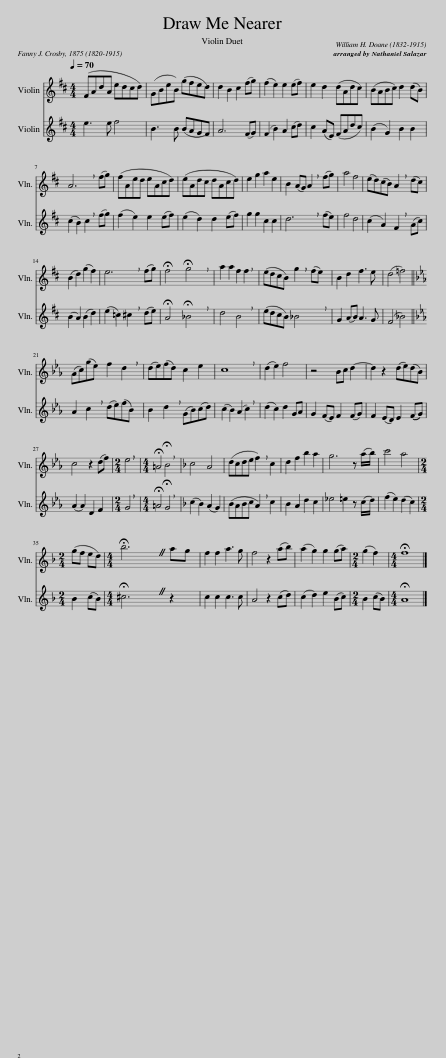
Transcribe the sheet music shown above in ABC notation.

X:1
%%score 1 2
L:1/8
Q:1/4=70
M:4/4
I:linebreak $
K:D
V:1 treble
V:2 treble
V:1
 (FAdA edcd) | (GBeB) (gfed) | d2 B2 c2 (fg) | (f2 e2) e2 (ef) | e2 d2 (dAdc) | %5
 (BABc) d2 (dB) |$ !breath!A6 (fg) | (fAed eAcd) | (eAdc dAcd) | e2 g2 a2 e2 | %10
 B2 (AG) !breath!A2 (fg) | a4 f4 | (ed)(cB) !breath!A2 (dc) |$ (B2 d2) (g2 f2) | !breath!e6 (fg) | %15
 !fermata!f4 !breath!!fermata!g4 | a2 a2 f2 !breath!f2 | (edcB) !breath!g2 (fe) | B2 d2 f3 e | (d4 =f4) ||$ %20
[K:Eb] (Ac)(ge) f2 !breath!d2 | (de)(fd) c2 e2 | !breath!c8 | (d2 e2) f4 | z4 Bc d2- | %25
 d2 z2 (de)(dB) |$ c4 z2 (df) |[M:2/4] !breath!e4 |[M:4/4] !fermata!=A4 !breath!!fermata!B4 |[K:F] c4 A4 | %30
 (dcde !breath!f2) c2 | d2 f2 b2 a2 | g6 z (a/b/) | c'4 a4 |$[M:2/4] (gf ed) | %35
[M:4/4] !fermata!b6 ag | f2 f2 a3 g | f4 z2 (ab) | (a2 g2) g2 (ga) |[M:2/4] (g2 f2) | %40
[M:4/4] !fermata!f8 |] %41
V:2
 e3 e f4 | B3 B (BAGF) | A6 (FG) | (F2 B2) A2 (cd) | c2 (AE) (FAdc) | %5
 (B2 G2) B2 B2 |$ (c2 B2) !breath!c2 (fg) | (f2 e2) e2 (ef) | (e2 d2) d2 (ef) | g2 g2 c2 c2 | %10
 !breath!d6 (fe) | f4 d4 | (c2 A2) !breath!F2 (Ac) |$ (B2 A2) (B2 d2) | (e2 =c2) !breath!^c2 (de) | %15
 !fermata!A4 !breath!!fermata!_B4 | d4 !breath!B4 | (edcB) !breath!_B4 | G2 (AB) A3 G | (F4 _B4) ||$ %20
[K:Eb] A2 !breath!c2 (de)(fB) | B2 !breath!d2 (GB)(cd) | (c2 B2) (A2 !breath!c2) | (d2 c2) d2 GA | G2 (FE) F2 (FG) | %25
 F2 (ED) E2 ((FG)) |$ (A2 A2) D2 F2 |[M:2/4] !breath!G4 |[M:4/4] !fermata!=A4 !breath!!fermata!G4 |[K:F] (c2 B2) (A2 G2) | %30
 (BABc !breath!A2) c2 | B2 A2 d2 c2 | _e4 =e2 z (c/d/) | (f2 e2) (d2 c2) |$[M:2/4] B2 (cB) | %35
[M:4/4] !fermata!^c6 z2 | c2 c2 c3 c | A4 z2 (cd) | (c2 d2) e2 (Bc) |[M:2/4] B2 (cB) | %40
[M:4/4] !fermata!A8 |] %41
